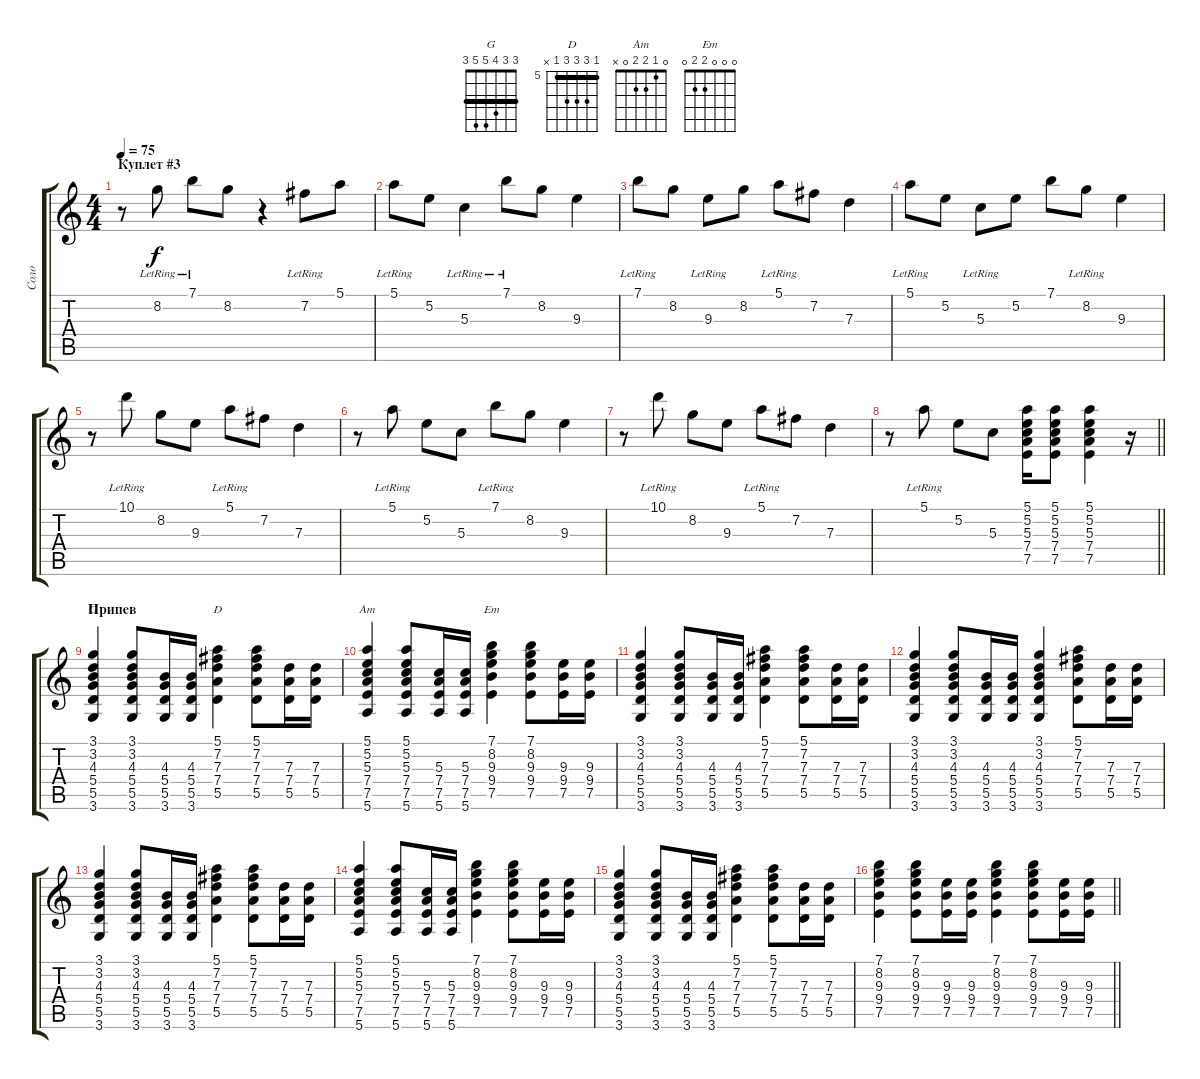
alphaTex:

\track ("Соло" "Соло") {instrument acousticguitarsteel}
\staff {score tabs}
\tuning (E4 B3 G3 D3 A2 E2) {hide}
\chord ("G" 3 3 4 5 5 3) {barre 3}
\chord ("D" 5 7 7 7 5 x) {firstfret 5 barre 5}
\chord ("Am" 0 1 2 2 0 x)
\chord ("Em" 0 0 0 2 2 0)
\ts (4 4)
\section ("" "Куплет #3")
\tempo 75
\clef g2
\ks c
r.8{dy f} 8.2{lr}.8 7.1{lr}.8 8.2.8 r.4 7.2{lr}.8 5.1.8 |
5.1{lr}.8 5.2.8 5.3{lr}.4 7.1{lr}.8 8.2.8 9.3.4 |
7.1{lr}.8 8.2.8 9.3{lr}.8 8.2.8 5.1{lr}.8 7.2.8 7.3.4 |
5.1{lr}.8 5.2.8 5.3{lr}.8 5.2.8 7.1.8 8.2{lr}.8 9.3.4 |
r.8 10.1{lr}.8 8.2.8 9.3.8 5.1{lr}.8 7.2.8 7.3.4 |
r.8 5.1{lr}.8 5.2.8 5.3.8 7.1{lr}.8 8.2.8 9.3.4 |
r.8 10.1{lr}.8 8.2.8 9.3.8 5.1{lr}.8 7.2.8 7.3.4 |
\barLineRight lightlight
r.8 5.1{lr}.8 5.2.8 5.3.8 (5.1 5.2 5.3 7.4 7.5).16 (5.1 5.2 5.3 7.4 7.5).8 (5.1 5.2 5.3 7.4 7.5).4 r.16 |
\section ("" "Припев")
(3.1 3.2 4.3 5.4 5.5 3.6).4{ch "G"} (3.1 3.2 4.3 5.4 5.5 3.6).8 (4.3 5.4 5.5 3.6).16 (4.3 5.4 5.5 3.6).16 (5.1 7.2 7.3 7.4 5.5).4{ch "D"} (5.1 7.2 7.3 7.4 5.5).8 (7.3 7.4 5.5).16 (7.3 7.4 5.5).16 |
(5.1 5.2 5.3 7.4 7.5 5.6).4{ch "Am"} (5.1 5.2 5.3 7.4 7.5 5.6).8 (5.3 7.4 7.5 5.6).16 (5.3 7.4 7.5 5.6).16 (7.1 8.2 9.3 9.4 7.5).4{ch "Em"} (7.1 8.2 9.3 9.4 7.5).8 (9.3 9.4 7.5).16 (9.3 9.4 7.5).16 |
(3.1 3.2 4.3 5.4 5.5 3.6).4 (3.1 3.2 4.3 5.4 5.5 3.6).8 (4.3 5.4 5.5 3.6).16 (4.3 5.4 5.5 3.6).16 (5.1 7.2 7.3 7.4 5.5).4 (5.1 7.2 7.3 7.4 5.5).8 (7.3 7.4 5.5).16 (7.3 7.4 5.5).16 |
(3.1 3.2 4.3 5.4 5.5 3.6).4 (3.1 3.2 4.3 5.4 5.5 3.6).8 (4.3 5.4 5.5 3.6).16 (4.3 5.4 5.5 3.6).16 (3.1 3.2 4.3 5.4 5.5 3.6).4 (5.1 7.2 7.3 7.4 5.5).8 (7.3 7.4 5.5).16 (7.3 7.4 5.5).16 |
(3.1 3.2 4.3 5.4 5.5 3.6).4 (3.1 3.2 4.3 5.4 5.5 3.6).8 (4.3 5.4 5.5 3.6).16 (4.3 5.4 5.5 3.6).16 (5.1 7.2 7.3 7.4 5.5).4 (5.1 7.2 7.3 7.4 5.5).8 (7.3 7.4 5.5).16 (7.3 7.4 5.5).16 |
(5.1 5.2 5.3 7.4 7.5 5.6).4 (5.1 5.2 5.3 7.4 7.5 5.6).8 (5.3 7.4 7.5 5.6).16 (5.3 7.4 7.5 5.6).16 (7.1 8.2 9.3 9.4 7.5).4 (7.1 8.2 9.3 9.4 7.5).8 (9.3 9.4 7.5).16 (9.3 9.4 7.5).16 |
(3.1 3.2 4.3 5.4 5.5 3.6).4 (3.1 3.2 4.3 5.4 5.5 3.6).8 (4.3 5.4 5.5 3.6).16 (4.3 5.4 5.5 3.6).16 (5.1 7.2 7.3 7.4 5.5).4 (5.1 7.2 7.3 7.4 5.5).8 (7.3 7.4 5.5).16 (7.3 7.4 5.5).16 |
\barLineRight lightlight
(7.1 8.2 9.3 9.4 7.5).4 (7.1 8.2 9.3 9.4 7.5).8 (9.3 9.4 7.5).16 (9.3 9.4 7.5).16 (7.1 8.2 9.3 9.4 7.5).4 (7.1 8.2 9.3 9.4 7.5).8 (9.3 9.4 7.5).16 (9.3 9.4 7.5).16
